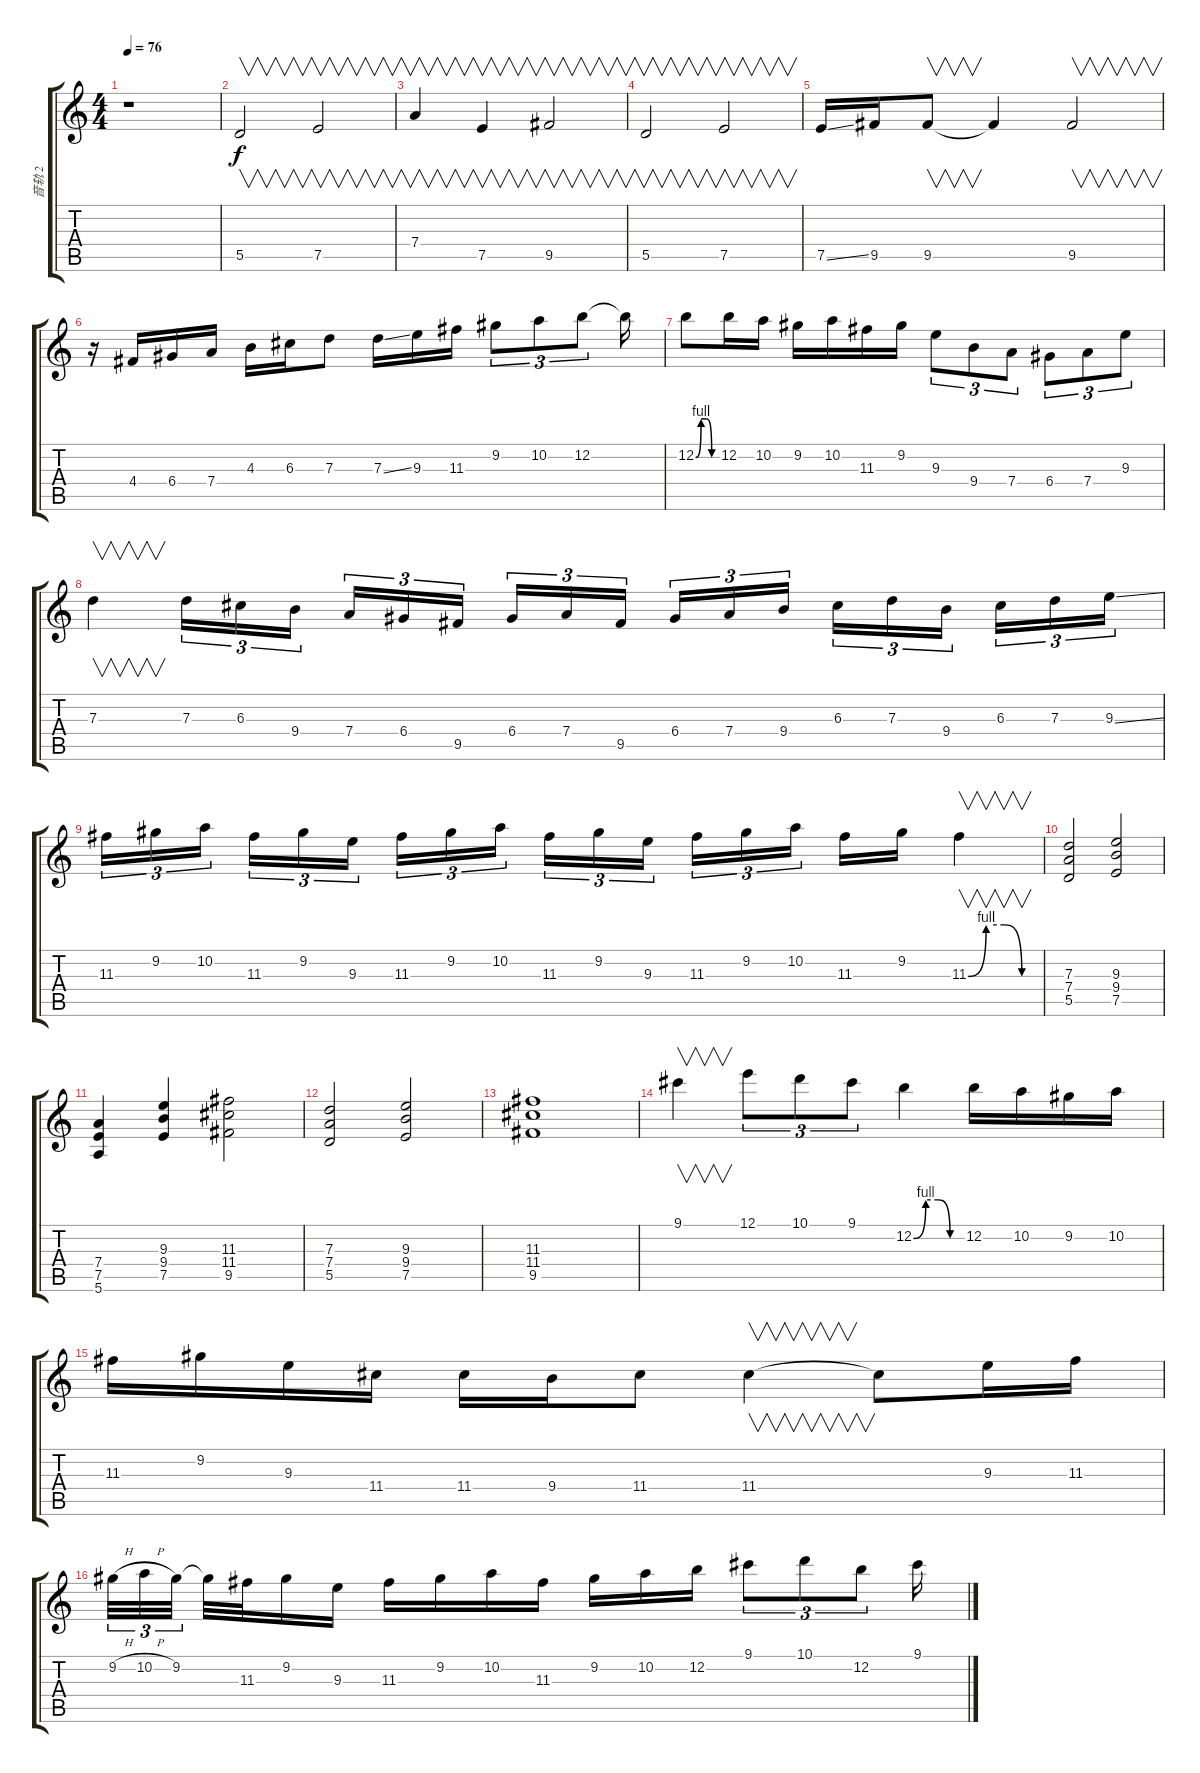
\track ("音轨 2" "音轨 2") {instrument distortionguitar}
\staff {score tabs}
\tuning (E4 B3 G3 D3 A2 E2) {hide}
\ts (4 4)
\tempo 76
\clef g2
\ks c
r.1{dy f instrument distortionguitar} |
5.5.2{v volume 12} 7.5.2{v} |
7.4.4{v} 7.5.4{v} 9.5.2{v} |
5.5.2{v} 7.5.2{v} |
7.5{ss}.16 9.5.16 9.5.8{v} 9.5{t}.4 9.5.2{v} |
r.16{volume 16} 4.4.16 6.4.16 7.4.16 4.3.16 6.3.16 7.3.8 7.3{ss}.16 9.3.16 11.3.16 9.2.8{tu (3 2)} 10.2.8{tu (3 2)} 12.2.8{tu (3 2)} 12.2{t}.16 |
12.2{be (custom 0 0 15 4 30 4 45 0 60 0)}.8 12.2.16 10.2.16 9.2.16 10.2.16 11.3.16 9.2.16 9.3.8{tu (3 2)} 9.4.8{tu (3 2)} 7.4.8{tu (3 2)} 6.4.8{tu (3 2)} 7.4.8{tu (3 2)} 9.3.8{tu (3 2)} |
7.3.4{v} 7.3.16{tu (3 2)} 6.3.16{tu (3 2)} 9.4.16{tu (3 2)} 7.4.16{tu (3 2)} 6.4.16{tu (3 2)} 9.5.16{tu (3 2)} 6.4.16{tu (3 2)} 7.4.16{tu (3 2)} 9.5.16{tu (3 2)} 6.4.16{tu (3 2)} 7.4.16{tu (3 2)} 9.4.16{tu (3 2)} 6.3.16{tu (3 2)} 7.3.16{tu (3 2)} 9.4.16{tu (3 2)} 6.3.16{tu (3 2)} 7.3.16{tu (3 2)} 9.3{ss}.16{tu (3 2)} |
11.3.16{tu (3 2)} 9.2.16{tu (3 2)} 10.2.16{tu (3 2)} 11.3.16{tu (3 2)} 9.2.16{tu (3 2)} 9.3.16{tu (3 2)} 11.3.16{tu (3 2)} 9.2.16{tu (3 2)} 10.2.16{tu (3 2)} 11.3.16{tu (3 2)} 9.2.16{tu (3 2)} 9.3.16{tu (3 2)} 11.3.16{tu (3 2)} 9.2.16{tu (3 2)} 10.2.16{tu (3 2)} 11.3.16 9.2.16 11.3{be (custom 0 0 15 4 30 4 45 0 60 0)}.4{v} |
(7.3 7.4 5.5).2{volume 12} (9.3 9.4 7.5).2 |
(7.4 7.5 5.6).4 (9.3 9.4 7.5).4 (11.3 11.4 9.5).2 |
(7.3 7.4 5.5).2 (9.3 9.4 7.5).2 |
(11.3 11.4 9.5).1 |
9.1.4{v volume 16} 12.1.8{tu (3 2)} 10.1.8{tu (3 2)} 9.1.8{tu (3 2)} 12.2{be (custom 0 0 15 4 30 4 45 0 60 0)}.4 12.2.16 10.2.16 9.2.16 10.2.16 |
11.3.16 9.2.16 9.3.16 11.4.16 11.4.16 9.4.16 11.4.8 11.4.4{v} 11.4{t}.8 9.3.16 11.3.16 |
9.2{h}.32{tu (3 2)} 10.2{h}.32{tu (3 2)} 9.2.32{tu (3 2)} 9.2{t}.32 11.3.32 9.2.16 9.3.16 11.3.16 9.2.16 10.2.16 11.3.16 9.2.16 10.2.16 12.2.16 9.1.8{tu (3 2)} 10.1.8{tu (3 2)} 12.2.8{tu (3 2)} 9.1.16
